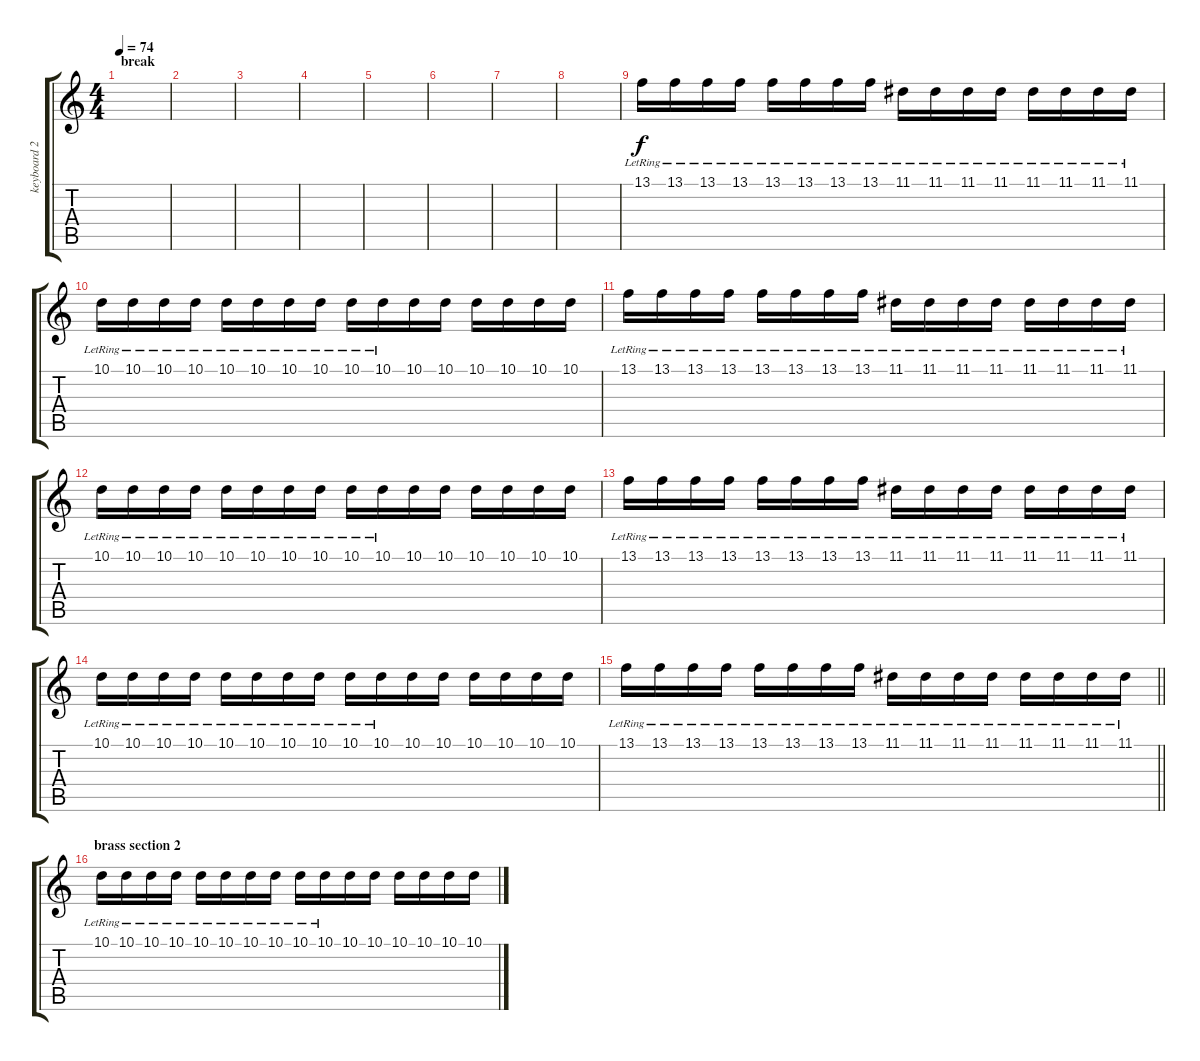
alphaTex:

\track ("keyboard 2" "keyboard 2") {instrument pad8sweep}
\staff {score tabs}
\tuning (E4 B3 G3 D3 A2 E2) {hide}
\ts (4 4)
\section ("" "break ")
\tempo 74
\clef g2
\ks c
|
|
|
|
|
|
|
|
13.1{lr}.16{volume 16 instrument tremolostrings} 13.1{lr}.16 13.1{lr}.16 13.1{lr}.16 13.1{lr}.16 13.1{lr}.16 13.1{lr}.16 13.1{lr}.16 11.1{lr}.16 11.1{lr}.16 11.1{lr}.16 11.1{lr}.16 11.1{lr}.16 11.1{lr}.16 11.1{lr}.16 11.1{lr}.16 |
10.1{lr}.16 10.1{lr}.16 10.1{lr}.16 10.1{lr}.16 10.1{lr}.16 10.1{lr}.16 10.1{lr}.16 10.1{lr}.16 10.1{lr}.16 10.1{lr}.16 10.1.16 10.1.16 10.1.16 10.1.16 10.1.16 10.1.16 |
13.1{lr}.16 13.1{lr}.16 13.1{lr}.16 13.1{lr}.16 13.1{lr}.16 13.1{lr}.16 13.1{lr}.16 13.1{lr}.16 11.1{lr}.16 11.1{lr}.16 11.1{lr}.16 11.1{lr}.16 11.1{lr}.16 11.1{lr}.16 11.1{lr}.16 11.1{lr}.16 |
10.1{lr}.16 10.1{lr}.16 10.1{lr}.16 10.1{lr}.16 10.1{lr}.16 10.1{lr}.16 10.1{lr}.16 10.1{lr}.16 10.1{lr}.16 10.1{lr}.16 10.1.16 10.1.16 10.1.16 10.1.16 10.1.16 10.1.16 |
13.1{lr}.16 13.1{lr}.16 13.1{lr}.16 13.1{lr}.16 13.1{lr}.16 13.1{lr}.16 13.1{lr}.16 13.1{lr}.16 11.1{lr}.16 11.1{lr}.16 11.1{lr}.16 11.1{lr}.16 11.1{lr}.16 11.1{lr}.16 11.1{lr}.16 11.1{lr}.16 |
10.1{lr}.16 10.1{lr}.16 10.1{lr}.16 10.1{lr}.16 10.1{lr}.16 10.1{lr}.16 10.1{lr}.16 10.1{lr}.16 10.1{lr}.16 10.1{lr}.16 10.1.16 10.1.16 10.1.16 10.1.16 10.1.16 10.1.16 |
\barLineRight lightlight
13.1{lr}.16 13.1{lr}.16 13.1{lr}.16 13.1{lr}.16 13.1{lr}.16 13.1{lr}.16 13.1{lr}.16 13.1{lr}.16 11.1{lr}.16 11.1{lr}.16 11.1{lr}.16 11.1{lr}.16 11.1{lr}.16 11.1{lr}.16 11.1{lr}.16 11.1{lr}.16 |
\section ("" "brass section 2")
10.1{lr}.16 10.1{lr}.16 10.1{lr}.16 10.1{lr}.16 10.1{lr}.16 10.1{lr}.16 10.1{lr}.16 10.1{lr}.16 10.1{lr}.16 10.1{lr}.16 10.1.16 10.1.16 10.1.16 10.1.16 10.1.16 10.1.16
